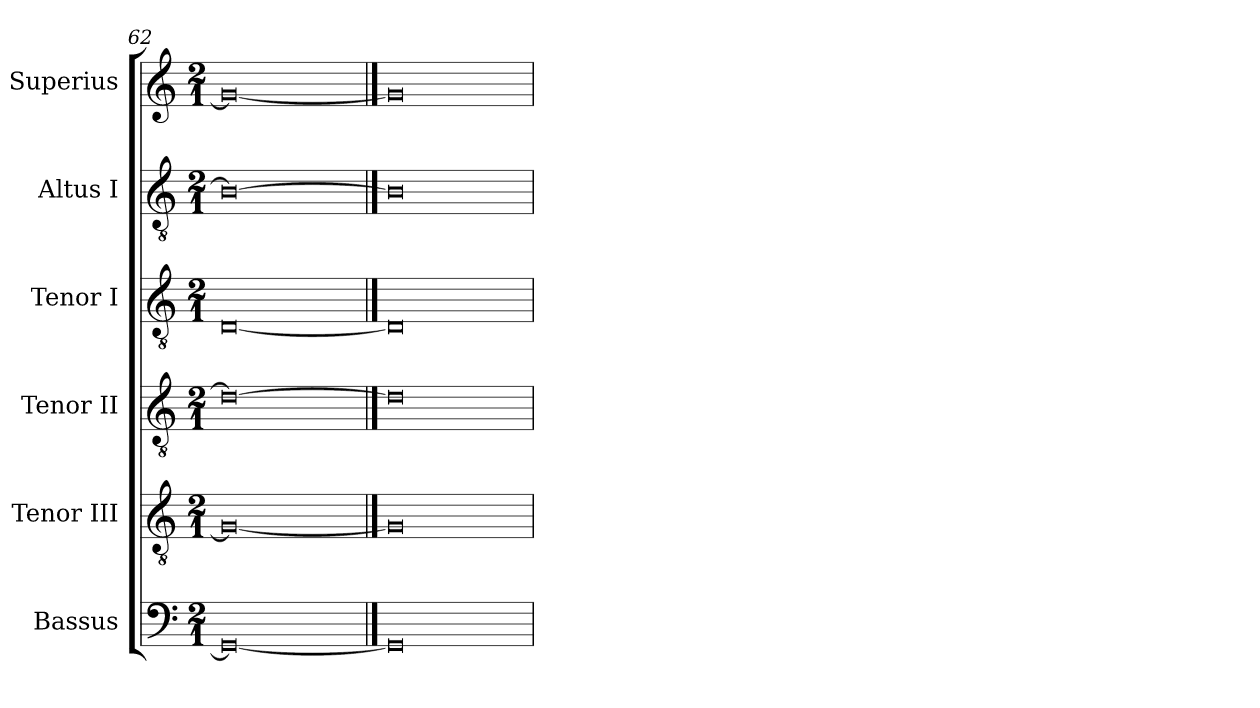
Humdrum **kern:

**kern	**kern	**kern	**kern	**kern	**kern
*part6	*part5	*part4	*part3	*part2	*part1
*staff6	*staff5	*staff4	*staff3	*staff2	*staff1
*I"Bassus	*I"Tenor III	*I"Tenor II	*I"Tenor I	*I"Altus I	*I"Superius
*I'B	*I'T. III	*I'T. II	*I'T. I	*I'A	*I'S
*clefF4	*clefGv2	*clefGv2	*clefGv2	*clefGv2	*clefG2
*k[]	*k[]	*k[]	*k[]	*k[]	*k[]
*C:	*C:	*C:	*C:	*C:	*C:
*M2/1	*M2/1	*M2/1	*M2/1	*M2/1	*M2/1
=62	=62	=62	=62	=62	=62
0GG_	0G_	0d_	[0D	0B_	0g_
==63	==63	==63	==63	==63	==63
0GG]	0G]	0d]	0D]	0B]	0g]
=	=	=	=	=	=
*-	*-	*-	*-	*-	*-
